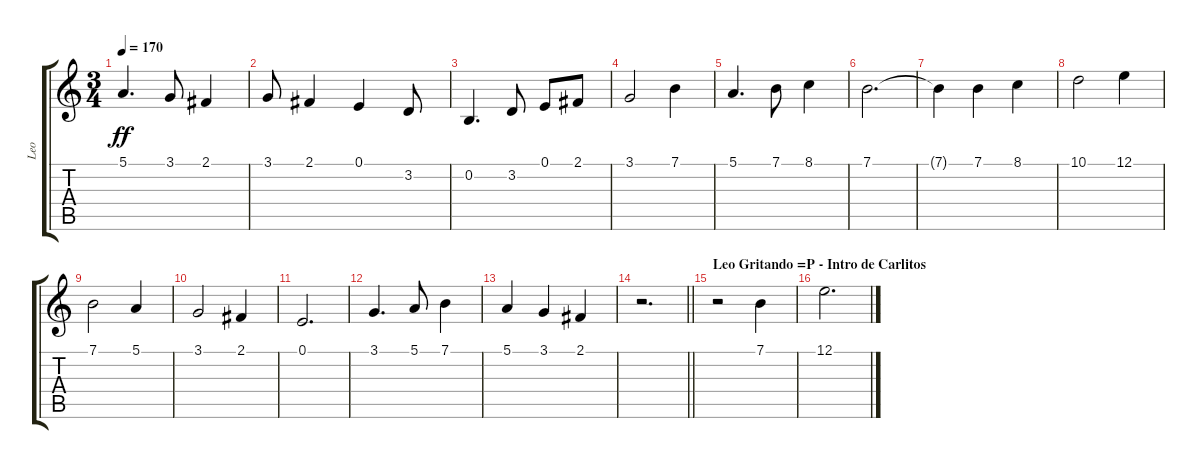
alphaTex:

\track ("Leo" "Leo") {instrument synthbrass1}
\staff {score tabs}
\tuning (E4 B3 G3 D3 A2 E2) {hide}
\ts (3 4)
\tempo 170
\clef g2
\ks c
5.1.4{d dy ff} 3.1.8 2.1.4 |
3.1.8 2.1.4 0.1.4 3.2.8 |
0.2.4{d} 3.2.8 0.1.8 2.1.8 |
3.1.2 7.1.4 |
5.1.4{d} 7.1.8 8.1.4 |
7.1.2{d} |
7.1{t}.4 7.1.4 8.1.4 |
10.1.2 12.1.4 |
7.1.2 5.1.4 |
3.1.2 2.1.4 |
0.1.2{d} |
3.1.4{d} 5.1.8 7.1.4 |
5.1.4 3.1.4 2.1.4 |
\barLineRight lightlight
r.2{d} |
\section ("" "Leo Gritando =P - Intro de Carlitos")
r.2 7.1.4 |
12.1.2{d}
